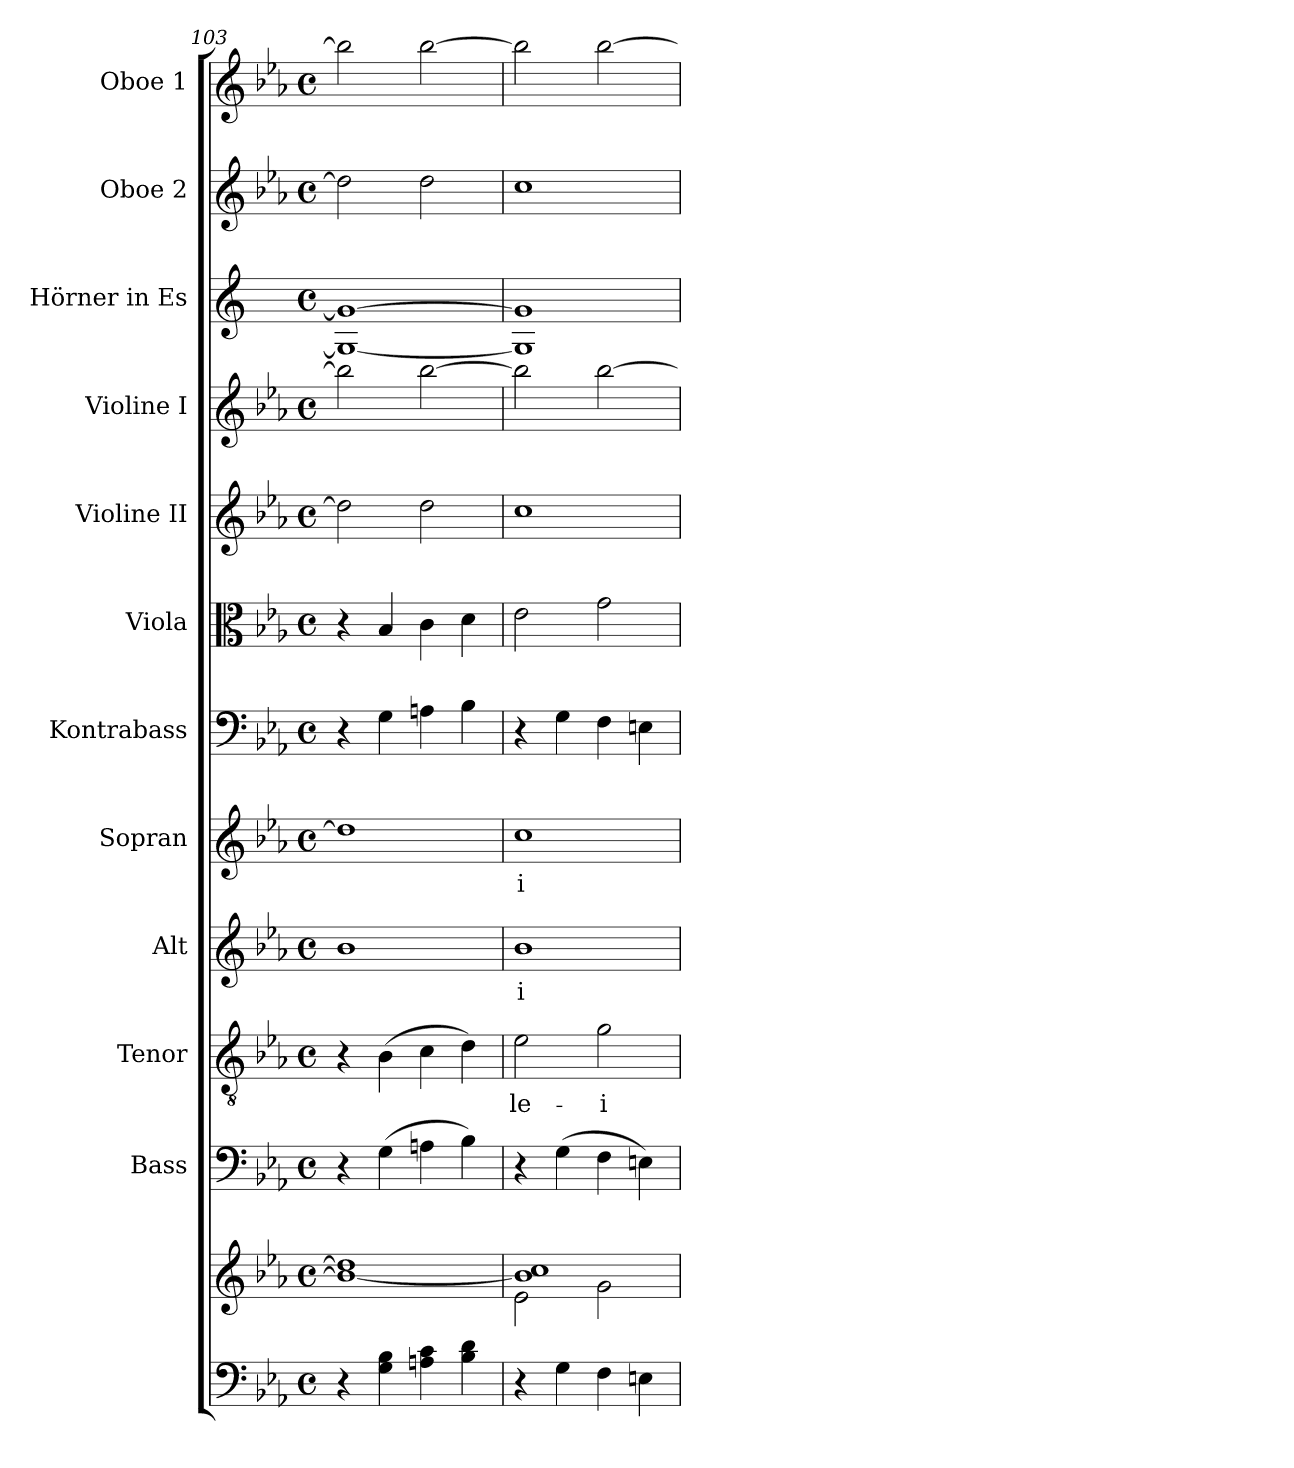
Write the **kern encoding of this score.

**kern	**kern	**kern	**kern	**text	**kern	**text	**kern	**text	**kern	**kern	**kern	**kern	**kern	**kern	**kern
*part12	*part12	*part11	*part10	*part10	*part9	*part9	*part8	*part8	*part7	*part6	*part5	*part4	*part3	*part2	*part1
*staff13	*staff12	*staff11	*staff10	*staff10	*staff9	*staff9	*staff8	*staff8	*staff7	*staff6	*staff5	*staff4	*staff3	*staff2	*staff1
*	*	*I"Bass	*I"Tenor	*	*I"Alt	*	*I"Sopran	*	*I"Kontrabass	*I"Viola	*I"Violine II	*I"Violine I	*I"Hörner in Es	*I"Oboe 2	*I"Oboe 1
*	*	*I'B.	*I'T.	*	*I'A.	*	*I'S.	*	*I'Kb.	*I'Vla.	*I'Vl. II	*I'Vl. I	*	*I'Ob. 2	*I'Ob. 1
*clefF4	*clefG2	*clefF4	*clefGv2	*	*clefG2	*	*clefG2	*	*clefF4	*clefC3	*clefG2	*clefG2	*clefG2	*clefG2	*clefG2
*	*	*	*	*	*	*	*	*	*ITrd7c12	*	*	*	*ITrd5c9	*	*
*k[b-e-a-]	*k[b-e-a-]	*k[b-e-a-]	*k[b-e-a-]	*	*k[b-e-a-]	*	*k[b-e-a-]	*	*k[b-e-a-]	*k[b-e-a-]	*k[b-e-a-]	*k[b-e-a-]	*k[b-e-a-]	*k[b-e-a-]	*k[b-e-a-]
*E-:	*E-:	*E-:	*E-:	*	*E-:	*	*E-:	*	*E-:	*E-:	*E-:	*E-:	*E-:	*E-:	*E-:
*M4/4	*M4/4	*M4/4	*M4/4	*	*M4/4	*	*M4/4	*	*M4/4	*M4/4	*M4/4	*M4/4	*M4/4	*M4/4	*M4/4
*met(c)	*met(c)	*met(c)	*met(c)	*	*met(c)	*	*met(c)	*	*met(c)	*met(c)	*met(c)	*met(c)	*met(c)	*met(c)	*met(c)
=103	=103	=103	=103	=103	=103	=103	=103	=103	=103	=103	=103	=103	=103	=103	=103
4r	1b-_ 1dd]	4r	4r	.	1b-	.	1dd]	.	4r	4r	2dd\]	2bb-\]	1BB-_ 1B-_	2dd\]	2bb-\]
4G\ 4B-\	.	(>4G\	(>4B-\	.	.	.	.	.	4GG\	4B-/	.	.	.	.	.
4An\ 4c\	.	4An\	4c\	.	.	.	.	.	4AAn\	4c\	2dd\	[2bb-\	.	2dd\	[2bb-\
4B-\ 4d\	.	4B-\)	4d\)	.	.	.	.	.	4BB-\	4d\	.	.	.	.	.
=104	=104	=104	=104	=104	=104	=104	=104	=104	=104	=104	=104	=104	=104	=104	=104
*	*^	*	*	*	*	*	*	*	*	*	*	*	*	*	*
!	!	!	!	!	!LO:LY:b	!	!LO:LY:b	!	!LO:LY:b	!	!	!	!	!	!	!
4r	1b-] 1cc	2e-\	4r	2e-\	-le-	1b-	-i-	1cc	-i-	4r	2e-\	1cc	2bb-\]	1BB-] 1B-]	1cc	2bb-\]
4G\	.	.	(>4G\	.	.	.	.	.	.	4GG\	.	.	.	.	.	.
!	!	!	!	!	!LO:LY:b	!	!	!	!	!	!	!	!	!	!	!
4F\	.	2g\	4F\	2g\	-i-	.	.	.	.	4FF\	2g\	.	[2bb-\	.	.	[2bb-\
4En\	.	.	4En\)	.	.	.	.	.	.	4EEn\	.	.	.	.	.	.
*	*v	*v	*	*	*	*	*	*	*	*	*	*	*	*	*	*
=	=	=	=	=	=	=	=	=	=	=	=	=	=	=	=
*-	*-	*-	*-	*-	*-	*-	*-	*-	*-	*-	*-	*-	*-	*-	*-
